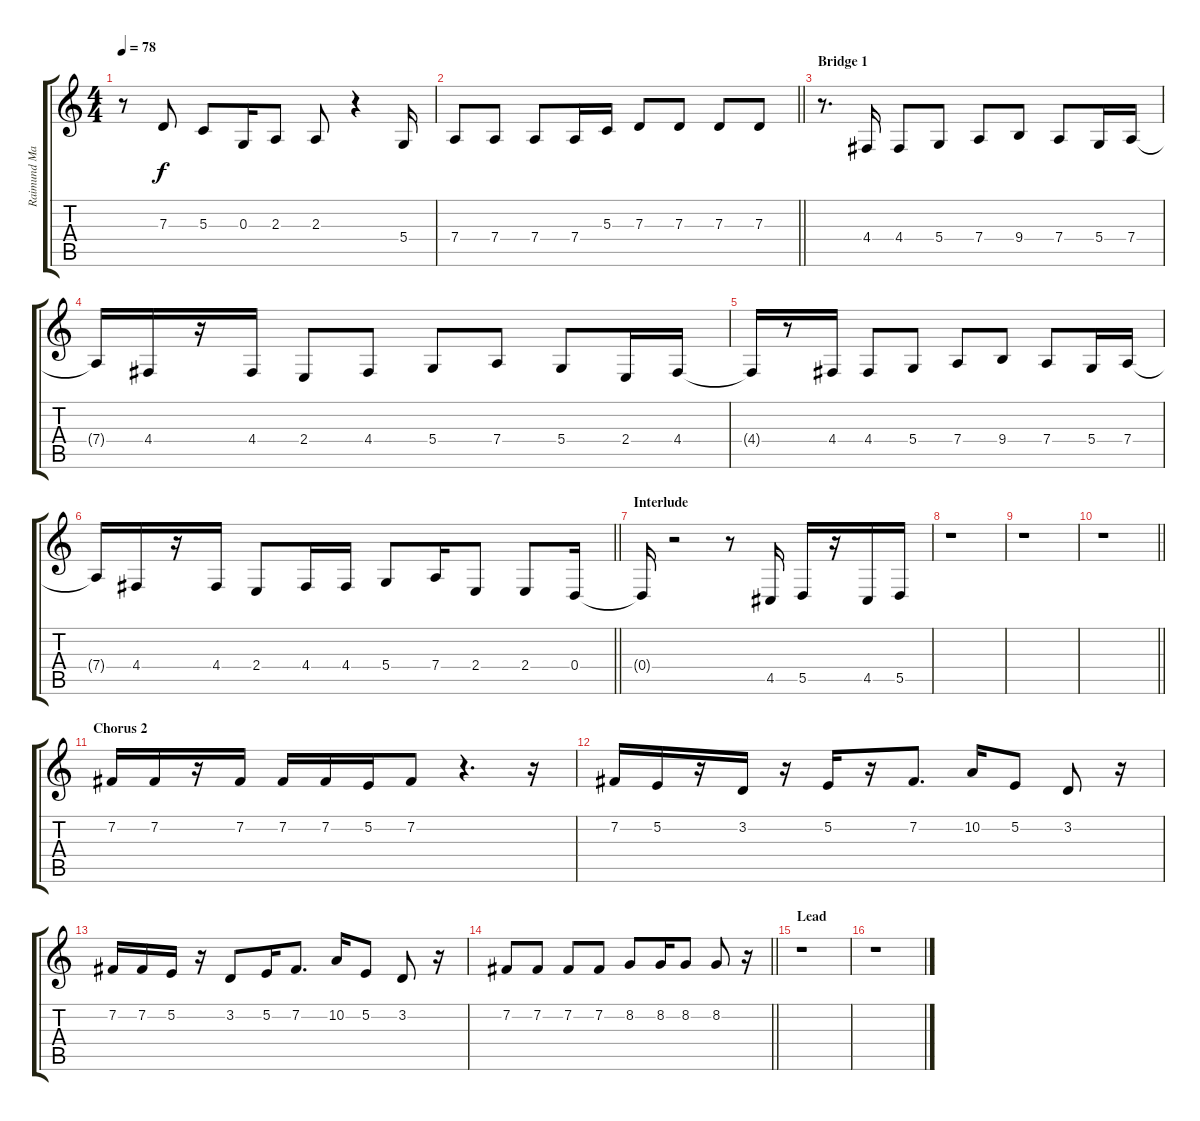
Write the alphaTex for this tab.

\track ("Raimund Marasigan(Vocal)" "Raimund Ma") {instrument sopranosax}
\staff {score tabs}
\tuning (E4 B3 G3 D3 A2 E2) {hide}
\ts (4 4)
\tempo 78
\clef g2
\ks c
r.8{dy f} 7.3.8 5.3.8 0.3.16 2.3.8 2.3.8 r.4 5.4.16 |
\barLineRight lightlight
7.4.8 7.4.8 7.4.8 7.4.16 5.3.16 7.3.8 7.3.8 7.3.8 7.3.8 |
\section ("" "Bridge 1")
r.8{d} 4.4.16 4.4.8 5.4.8 7.4.8 9.4.8 7.4.8 5.4.16 7.4.16 |
7.4{t}.16 4.4.16 r.16 4.4.16 2.4.8 4.4.8 5.4.8 7.4.8 5.4.8 2.4.16 4.4.16 |
4.4{t}.16 r.8 4.4.16 4.4.8 5.4.8 7.4.8 9.4.8 7.4.8 5.4.16 7.4.16 |
\barLineRight lightlight
7.4{t}.16 4.4.16 r.16 4.4.16 2.4.8 4.4.16 4.4.16 5.4.8 7.4.16 2.4.8 2.4.8 0.4.16 |
\section ("" "Interlude")
0.4{t}.16 r.2 r.8 4.5.16 5.5.16 r.16 4.5.16 5.5.16 |
r.1 |
r.1 |
\barLineRight lightlight
r.1 |
\section ("" "Chorus 2")
7.2.16 7.2.16 r.16 7.2.16 7.2.16 7.2.16 5.2.16 7.2.8 r.4{d} r.16 |
7.2.16 5.2.16 r.16 3.2.16 r.16 5.2.16 r.16 7.2.8{d} 10.2.16 5.2.8 3.2.8 r.16 |
7.2.16 7.2.16 5.2.16 r.16 3.2.8 5.2.16 7.2.8{d} 10.2.16 5.2.8 3.2.8 r.16 |
\barLineRight lightlight
7.2.8 7.2.8 7.2.8 7.2.8 8.2.8 8.2.16 8.2.8 8.2.8 r.16 |
\section ("" "Lead")
r.1 |
r.1
